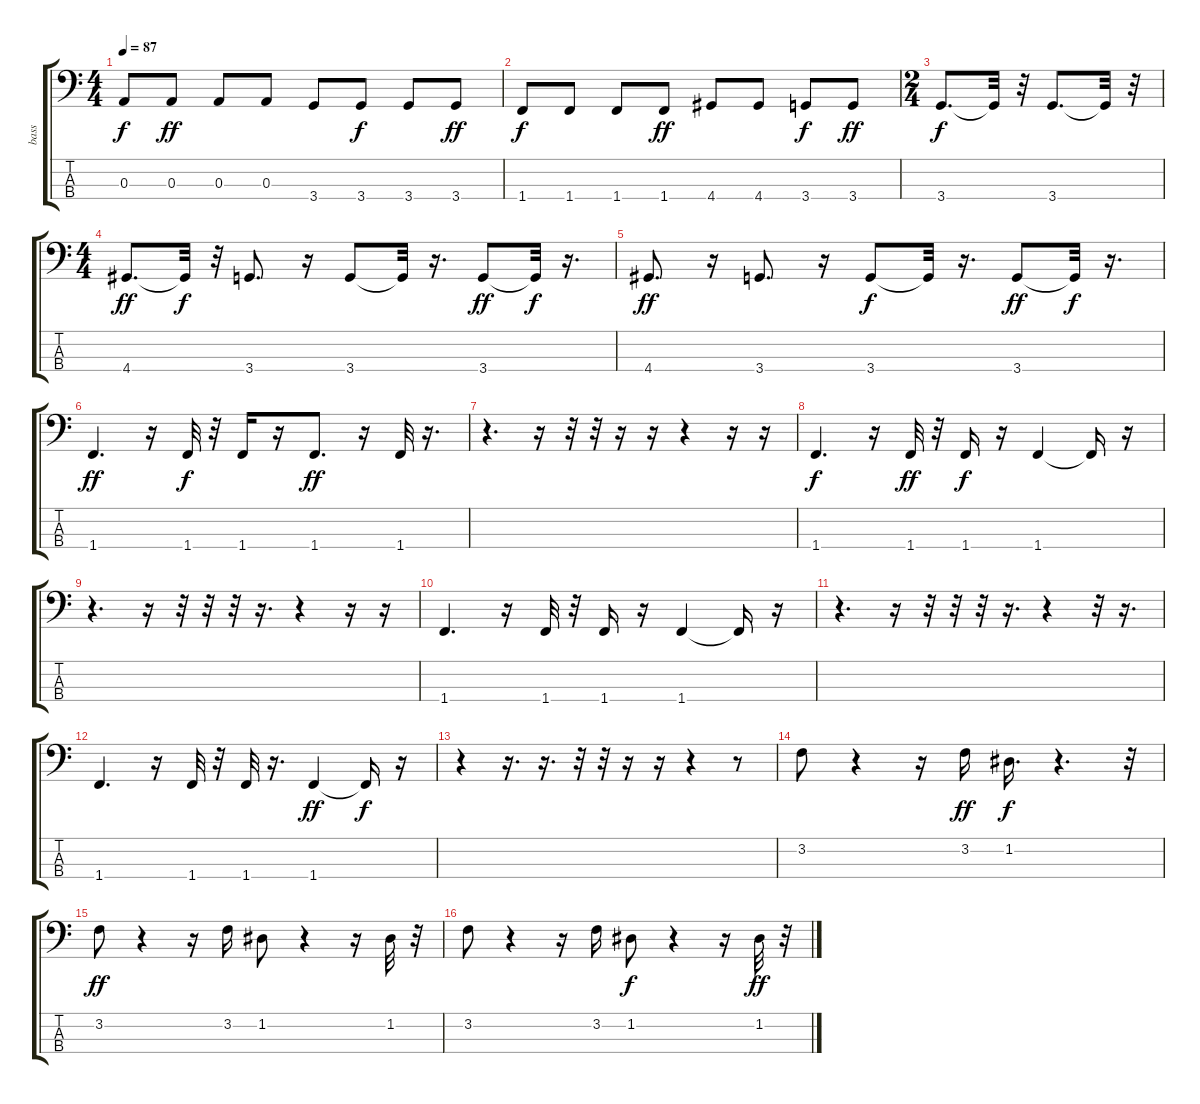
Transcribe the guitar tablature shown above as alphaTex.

\track ("bass" "bass") {instrument electricbassfinger}
\staff {score tabs}
\tuning (G2 D2 A1 E1) {hide}
\ts (4 4)
\tempo 87
\clef f4
\ks c
0.3.8{dy f} 0.3.8{dy ff} 0.3.8 0.3.8 3.4.8 3.4.8{dy f} 3.4.8 3.4.8{dy ff} |
1.4.8{dy f} 1.4.8 1.4.8 1.4.8{dy ff} 4.4.8 4.4.8 3.4.8{dy f} 3.4.8{dy ff} |
\ts (2 4)
3.4.8{d dy f} 3.4{t}.32 r.32 3.4.8{d} 3.4{t}.32 r.32 |
\ts (4 4)
4.4.8{d dy ff} 4.4{t}.32{dy f} r.32 3.4.8{d} r.16 3.4.8 3.4{t}.32 r.16{d} 3.4.8{dy ff} 3.4{t}.32{dy f} r.16{d} |
4.4.8{d dy ff} r.16 3.4.8{d} r.16 3.4.8{dy f} 3.4{t}.32 r.16{d} 3.4.8{dy ff} 3.4{t}.32{dy f} r.16{d} |
1.4.4{d dy ff} r.16 1.4.32{dy f} r.32 1.4.16 r.16 1.4.8{d dy ff} r.16 1.4.32 r.16{d} |
r.4{d} r.16 r.32 r.32 r.16 r.16 r.4 r.16 r.16 |
1.4.4{d dy f} r.16 1.4.32{dy ff} r.32 1.4.16{dy f} r.16 1.4.4 1.4{t}.16 r.16 |
r.4{d} r.16 r.32 r.32 r.32 r.16{d} r.4 r.16 r.16 |
1.4.4{d} r.16 1.4.32 r.32 1.4.16 r.16 1.4.4 1.4{t}.16 r.16 |
r.4{d} r.16 r.32 r.32 r.32 r.16{d} r.4 r.32 r.16{d} |
1.4.4{d} r.16 1.4.32 r.32 1.4.32 r.16{d} 1.4.4{dy ff} 1.4{t}.16{dy f} r.16 |
r.4 r.16{d} r.16{d} r.32 r.32 r.16 r.16 r.4 r.8 |
3.2.8 r.4 r.16 3.2.16{dy ff} 1.2.16{d dy f} r.4{d} r.32 |
3.2.8{dy ff} r.4 r.16 3.2.16 1.2.8 r.4 r.16 1.2.32 r.32 |
3.2.8 r.4 r.16 3.2.16 1.2.8{dy f} r.4 r.16 1.2.32{dy ff} r.32
